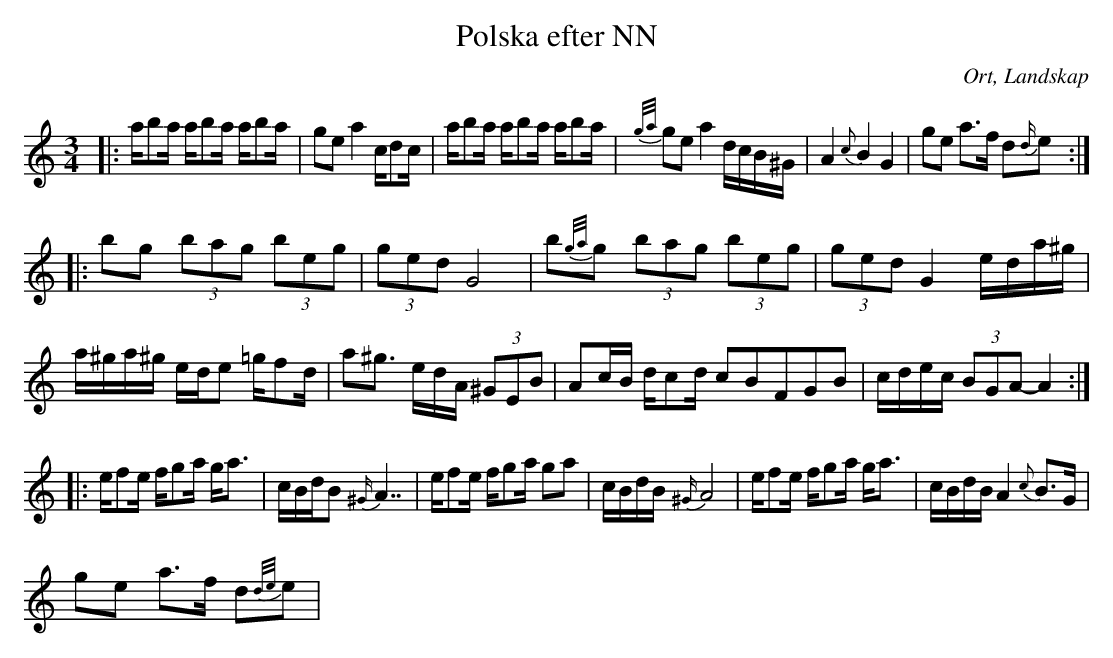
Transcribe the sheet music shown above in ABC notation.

X:1
T:Polska efter NN
O:Ort, Landskap
M:3/4
L:1/8
K:C
|: a/ba/ a/ba/ a/ba/|ge a2 c/dc/| a/ba/ a/ba/ a/ba/ | {g/a/}ge a2 d/c/B/^G/| A2 {c}B2 G2 | ge a>f d{d/}e:|
|:bg (3bag (3beg| (3ged G4 |b{g/a/}g (3bag (3beg| (3ged G2 e/d/a/^g/| a/^g/a/^g/ e/d/e =g/fd/ |a^g3/2 /e/d/A/ (3^GEB| Ac/B/ d/cd/ c2/5B2/5F2/5G2/5B2/5|  c/d/e/c/ (3BGA-A2 :|
|:e/fe/ f/ga/ g/a3/2 |c/B/d/B {^G/}A7/2|e/fe/ f/ga/ ga |c/B/d/B/ {^G/}A4|e/fe/ f/ga/ g/a3/2 |c/B/d/B/ A2 {c}B>G|
ge a>f d{d/e/}e|
